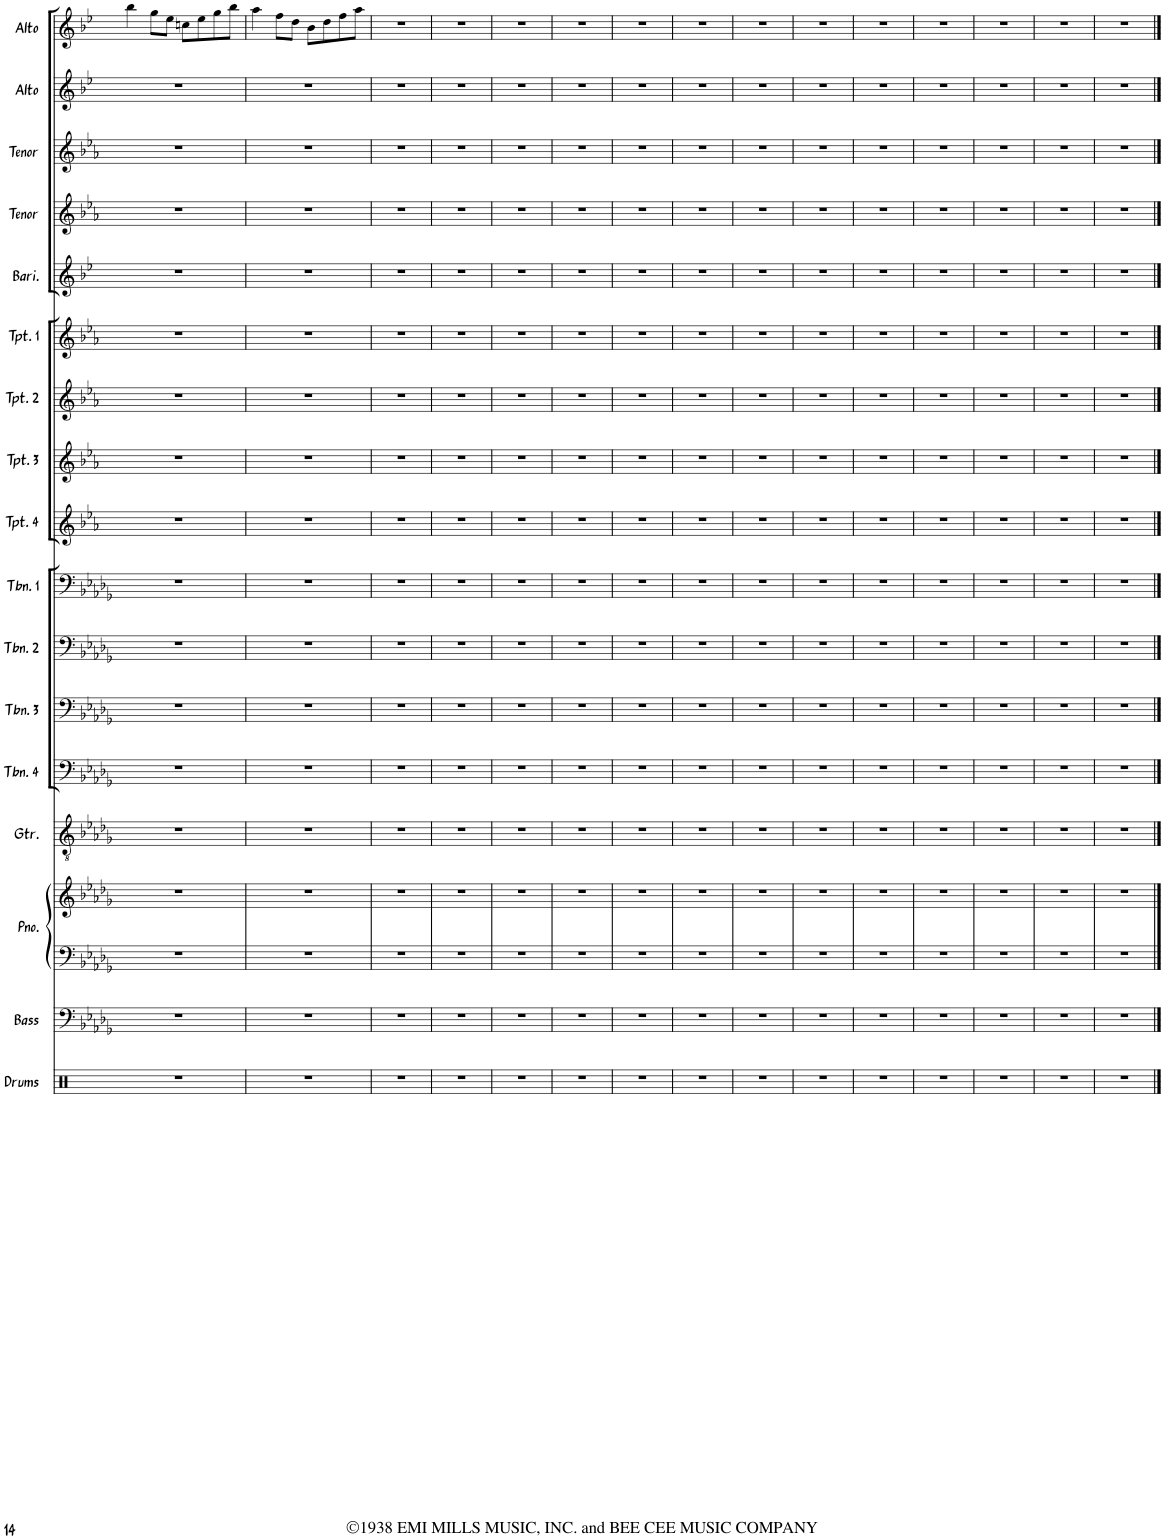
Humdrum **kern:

**kern	**kern	**kern	**kern	**kern	**kern	**kern	**kern	**kern	**kern	**kern	**kern	**kern	**kern	**kern	**kern	**kern	**kern
*part17	*part16	*part15	*part15	*part14	*part13	*part12	*part11	*part10	*part9	*part8	*part7	*part6	*part5	*part4	*part3	*part2	*part1
*staff18	*staff17	*staff16	*staff15	*staff14	*staff13	*staff12	*staff11	*staff10	*staff9	*staff8	*staff7	*staff6	*staff5	*staff4	*staff3	*staff2	*staff1
*I"Drums	*I"Bass	*I"Piano	*	*I"Guitar	*I"Trombone 4	*I"Trombone 3	*I"Trombone 2	*I"Trombone 1	*I"Trumpet 4	*I"Trumpet 3	*I"Trumpet 2	*I"Trumpet 1	*I"5	*I"4	*I"3	*I"2	*I"Reeds 1
*I'Drums	*I'Bass	*I'Pno.	*	*I'Gtr.	*I'Tbn. 4	*I'Tbn. 3	*I'Tbn. 2	*I'Tbn. 1	*I'Tpt. 4	*I'Tpt. 3	*I'Tpt. 2	*I'Tpt. 1	*	*	*	*	*
!!LO:PB:g=z
*clefX	*clefF4	*clefF4	*clefG2	*clefGv2	*clefF4	*clefF4	*clefF4	*clefF4	*clefG2	*clefG2	*clefG2	*clefG2	*clefG2	*clefG2	*clefG2	*clefG2	*clefG2
*	*Trd7c12	*	*	*	*	*	*	*	*Trd1c2	*Trd1c2	*Trd1c2	*Trd1c2	*Trd12c21	*Trd8c14	*Trd8c14	*Trd5c9	*Trd5c9
*k[]	*k[b-e-a-d-g-]	*k[b-e-a-d-g-]	*k[b-e-a-d-g-]	*k[b-e-a-d-g-]	*k[b-e-a-d-g-]	*k[b-e-a-d-g-]	*k[b-e-a-d-g-]	*k[b-e-a-d-g-]	*k[b-e-a-]	*k[b-e-a-]	*k[b-e-a-]	*k[b-e-a-]	*k[b-e-]	*k[b-e-a-]	*k[b-e-a-]	*k[b-e-]	*k[b-e-]
*M2/2	*M2/2	*M2/2	*M2/2	*M2/2	*M2/2	*M2/2	*M2/2	*M2/2	*M2/2	*M2/2	*M2/2	*M2/2	*M2/2	*M2/2	*M2/2	*M2/2	*M2/2
*met(c|)	*met(c|)	*met(c|)	*met(c|)	*met(c|)	*met(c|)	*met(c|)	*met(c|)	*met(c|)	*met(c|)	*met(c|)	*met(c|)	*met(c|)	*met(c|)	*met(c|)	*met(c|)	*met(c|)	*met(c|)
=120	=120	=120	=120	=120	=120	=120	=120	=120	=120	=120	=120	=120	=120	=120	=120	=120	=120
1r	1r	1r	1r	1r	1r	1r	1r	1r	1r	1r	1r	1r	1r	1r	1r	1r	4bb-\
.	.	.	.	.	.	.	.	.	.	.	.	.	.	.	.	.	8gg\L
.	.	.	.	.	.	.	.	.	.	.	.	.	.	.	.	.	8ee-\J
.	.	.	.	.	.	.	.	.	.	.	.	.	.	.	.	.	8ccn\L
.	.	.	.	.	.	.	.	.	.	.	.	.	.	.	.	.	8ee-\
.	.	.	.	.	.	.	.	.	.	.	.	.	.	.	.	.	8gg\
.	.	.	.	.	.	.	.	.	.	.	.	.	.	.	.	.	8bb-\J
=121	=121	=121	=121	=121	=121	=121	=121	=121	=121	=121	=121	=121	=121	=121	=121	=121	=121
1r	1r	1r	1r	1r	1r	1r	1r	1r	1r	1r	1r	1r	1r	1r	1r	1r	4aa\
.	.	.	.	.	.	.	.	.	.	.	.	.	.	.	.	.	8ff\L
.	.	.	.	.	.	.	.	.	.	.	.	.	.	.	.	.	8dd\J
.	.	.	.	.	.	.	.	.	.	.	.	.	.	.	.	.	8b-\L
.	.	.	.	.	.	.	.	.	.	.	.	.	.	.	.	.	8dd\
.	.	.	.	.	.	.	.	.	.	.	.	.	.	.	.	.	8ff\
.	.	.	.	.	.	.	.	.	.	.	.	.	.	.	.	.	8aa\J
=122	=122	=122	=122	=122	=122	=122	=122	=122	=122	=122	=122	=122	=122	=122	=122	=122	=122
1r	1r	1r	1r	1r	1r	1r	1r	1r	1r	1r	1r	1r	1r	1r	1r	1r	1r
=123	=123	=123	=123	=123	=123	=123	=123	=123	=123	=123	=123	=123	=123	=123	=123	=123	=123
1r	1r	1r	1r	1r	1r	1r	1r	1r	1r	1r	1r	1r	1r	1r	1r	1r	1r
=124	=124	=124	=124	=124	=124	=124	=124	=124	=124	=124	=124	=124	=124	=124	=124	=124	=124
1r	1r	1r	1r	1r	1r	1r	1r	1r	1r	1r	1r	1r	1r	1r	1r	1r	1r
=125	=125	=125	=125	=125	=125	=125	=125	=125	=125	=125	=125	=125	=125	=125	=125	=125	=125
1r	1r	1r	1r	1r	1r	1r	1r	1r	1r	1r	1r	1r	1r	1r	1r	1r	1r
=126	=126	=126	=126	=126	=126	=126	=126	=126	=126	=126	=126	=126	=126	=126	=126	=126	=126
1r	1r	1r	1r	1r	1r	1r	1r	1r	1r	1r	1r	1r	1r	1r	1r	1r	1r
=127	=127	=127	=127	=127	=127	=127	=127	=127	=127	=127	=127	=127	=127	=127	=127	=127	=127
1r	1r	1r	1r	1r	1r	1r	1r	1r	1r	1r	1r	1r	1r	1r	1r	1r	1r
=128	=128	=128	=128	=128	=128	=128	=128	=128	=128	=128	=128	=128	=128	=128	=128	=128	=128
1r	1r	1r	1r	1r	1r	1r	1r	1r	1r	1r	1r	1r	1r	1r	1r	1r	1r
=129	=129	=129	=129	=129	=129	=129	=129	=129	=129	=129	=129	=129	=129	=129	=129	=129	=129
1r	1r	1r	1r	1r	1r	1r	1r	1r	1r	1r	1r	1r	1r	1r	1r	1r	1r
=130	=130	=130	=130	=130	=130	=130	=130	=130	=130	=130	=130	=130	=130	=130	=130	=130	=130
1r	1r	1r	1r	1r	1r	1r	1r	1r	1r	1r	1r	1r	1r	1r	1r	1r	1r
=131	=131	=131	=131	=131	=131	=131	=131	=131	=131	=131	=131	=131	=131	=131	=131	=131	=131
1r	1r	1r	1r	1r	1r	1r	1r	1r	1r	1r	1r	1r	1r	1r	1r	1r	1r
=132	=132	=132	=132	=132	=132	=132	=132	=132	=132	=132	=132	=132	=132	=132	=132	=132	=132
1r	1r	1r	1r	1r	1r	1r	1r	1r	1r	1r	1r	1r	1r	1r	1r	1r	1r
=133	=133	=133	=133	=133	=133	=133	=133	=133	=133	=133	=133	=133	=133	=133	=133	=133	=133
1r	1r	1r	1r	1r	1r	1r	1r	1r	1r	1r	1r	1r	1r	1r	1r	1r	1r
=134	=134	=134	=134	=134	=134	=134	=134	=134	=134	=134	=134	=134	=134	=134	=134	=134	=134
1r	1r	1r	1r	1r	1r	1r	1r	1r	1r	1r	1r	1r	1r	1r	1r	1r	1r
==	==	==	==	==	==	==	==	==	==	==	==	==	==	==	==	==	==
*-	*-	*-	*-	*-	*-	*-	*-	*-	*-	*-	*-	*-	*-	*-	*-	*-	*-
